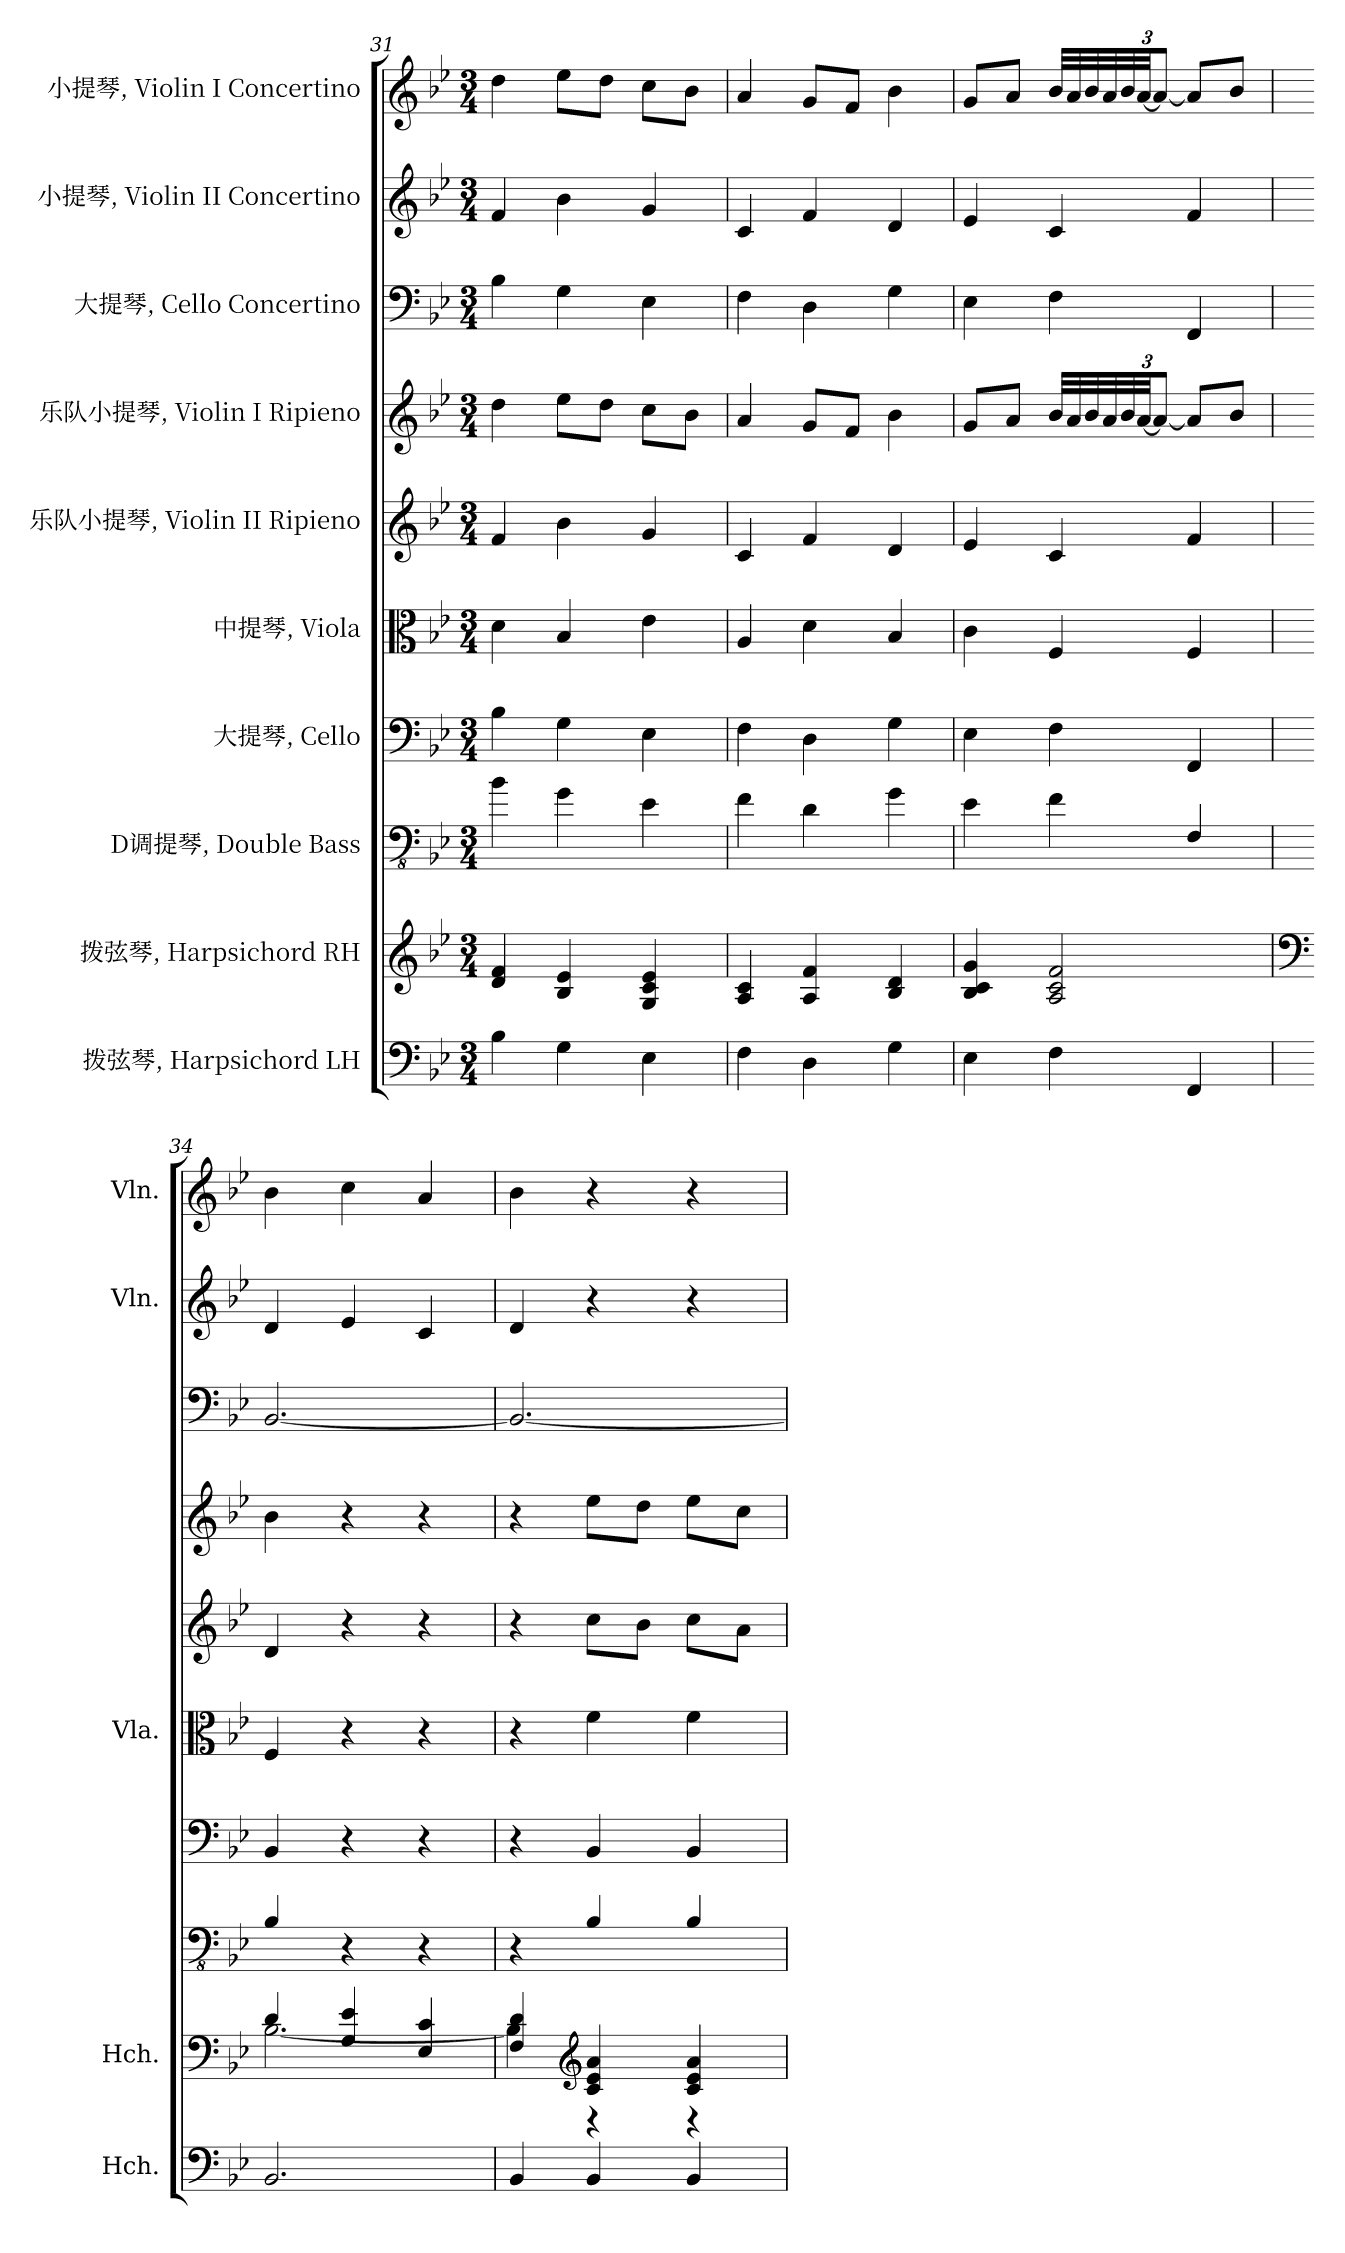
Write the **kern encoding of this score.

**kern	**kern	**kern	**kern	**kern	**kern	**kern	**kern	**kern	**kern
*part10	*part9	*part8	*part7	*part6	*part5	*part4	*part3	*part2	*part1
*staff10	*staff9	*staff8	*staff7	*staff6	*staff5	*staff4	*staff3	*staff2	*staff1
*I"拨弦琴, Harpsichord LH	*I"拨弦琴, Harpsichord RH	*I"D调提琴, Double Bass	*I"大提琴, Cello	*I"中提琴, Viola	*I"乐队小提琴, Violin II Ripieno	*I"乐队小提琴, Violin I Ripieno	*I"大提琴, Cello Concertino	*I"小提琴, Violin II Concertino	*I"小提琴, Violin I Concertino
*I'Hch.	*I'Hch.	*	*	*I'Vla.	*	*	*	*I'Vln.	*I'Vln.
!!LO:PB:g=z
*clefF4	*clefG2	*clefFv4	*clefF4	*clefC3	*clefG2	*clefG2	*clefF4	*clefG2	*clefG2
*	*	*ITrd7c12	*	*	*	*	*	*	*
*k[b-e-]	*k[b-e-]	*k[b-e-]	*k[b-e-]	*k[b-e-]	*k[b-e-]	*k[b-e-]	*k[b-e-]	*k[b-e-]	*k[b-e-]
*M3/4	*M3/4	*M3/4	*M3/4	*M3/4	*M3/4	*M3/4	*M3/4	*M3/4	*M3/4
=31	=31	=31	=31	=31	=31	=31	=31	=31	=31
4B-\	4d/ 4f/	4BB-\	4B-\	4d\	4f/	4dd\	4B-\	4f/	4dd\
4G\	4B-/ 4e-/	4GG\	4G\	4B-/	4b-\	8ee-\L	4G\	4b-\	8ee-\L
.	.	.	.	.	.	8dd\J	.	.	8dd\J
4E-\	4G/ 4c/ 4e-/	4EE-\	4E-\	4e-\	4g/	8cc\L	4E-\	4g/	8cc\L
.	.	.	.	.	.	8b-\J	.	.	8b-\J
=32	=32	=32	=32	=32	=32	=32	=32	=32	=32
4F\	4A/ 4c/	4FF\	4F\	4A/	4c/	4a/	4F\	4c/	4a/
4D\	4A/ 4f/	4DD\	4D\	4d\	4f/	8g/L	4D\	4f/	8g/L
.	.	.	.	.	.	8f/J	.	.	8f/J
4G\	4B-/ 4d/	4GG\	4G\	4B-/	4d/	4b-\	4G\	4d/	4b-\
=33	=33	=33	=33	=33	=33	=33	=33	=33	=33
4E-\	4B-/ 4c/ 4g/	4EE-\	4E-\	4c\	4e-/	8g/L	4E-\	4e-/	8g/L
.	.	.	.	.	.	8a/J	.	.	8a/J
4F\	2A/ 2c/ 2f/	4FF\	4F\	4F/	4c/	32b-/LLL	4F\	4c/	32b-/LLL
.	.	.	.	.	.	32a/	.	.	32a/
.	.	.	.	.	.	32b-/	.	.	32b-/
.	.	.	.	.	.	32a/	.	.	32a/
*	*	*	*	*	*	*Xbrackettup	*	*	*Xbrackettup
.	.	.	.	.	.	48b-/	.	.	48b-/
.	.	.	.	.	.	[48a/JJ	.	.	[48a/JJ
.	.	.	.	.	.	12a/J_	.	.	12a/J_
4FF/	.	4FFF/	4FF/	4F/	4f/	8a/L]	4FF/	4f/	8a/L]
.	.	.	.	.	.	8b-/J	.	.	8b-/J
=34	=34	=34	=34	=34	=34	=34	=34	=34	=34
*	*clefF4	*	*	*	*	*	*	*	*
*	*^	*	*	*	*	*	*	*	*
2.BB-/	4d/	[2.B-\	4BBB-/	4BB-/	4F/	4d/	4b-\	[2.BB-/	4d/	4b-\
.	4G/ 4e-/	.	4r	4r	4r	4r	4r	.	4e-/	4cc\
.	4E-/ 4c/	.	4r	4r	4r	4r	4r	.	4c/	4a/
=35	=35	=35	=35	=35	=35	=35	=35	=35	=35	=35
4BB-/	4F/ 4d/	4B-\]	4r	4r	4r	4r	4r	2.BB-/_	4d/	4b-\
*	*clefG2	*	*	*	*	*	*	*	*	*
4BB-/	4c/ 4e-/ 4a/	4r	4BBB-/	4BB-/	4f\	8cc\L	8ee-\L	.	4r	4r
.	.	.	.	.	.	8b-\J	8dd\J	.	.	.
4BB-/	4c/ 4e-/ 4a/	4r	4BBB-/	4BB-/	4f\	8cc\L	8ee-\L	.	4r	4r
.	.	.	.	.	.	8a\J	8cc\J	.	.	.
*	*v	*v	*	*	*	*	*	*	*	*
=	=	=	=	=	=	=	=	=	=
*-	*-	*-	*-	*-	*-	*-	*-	*-	*-
